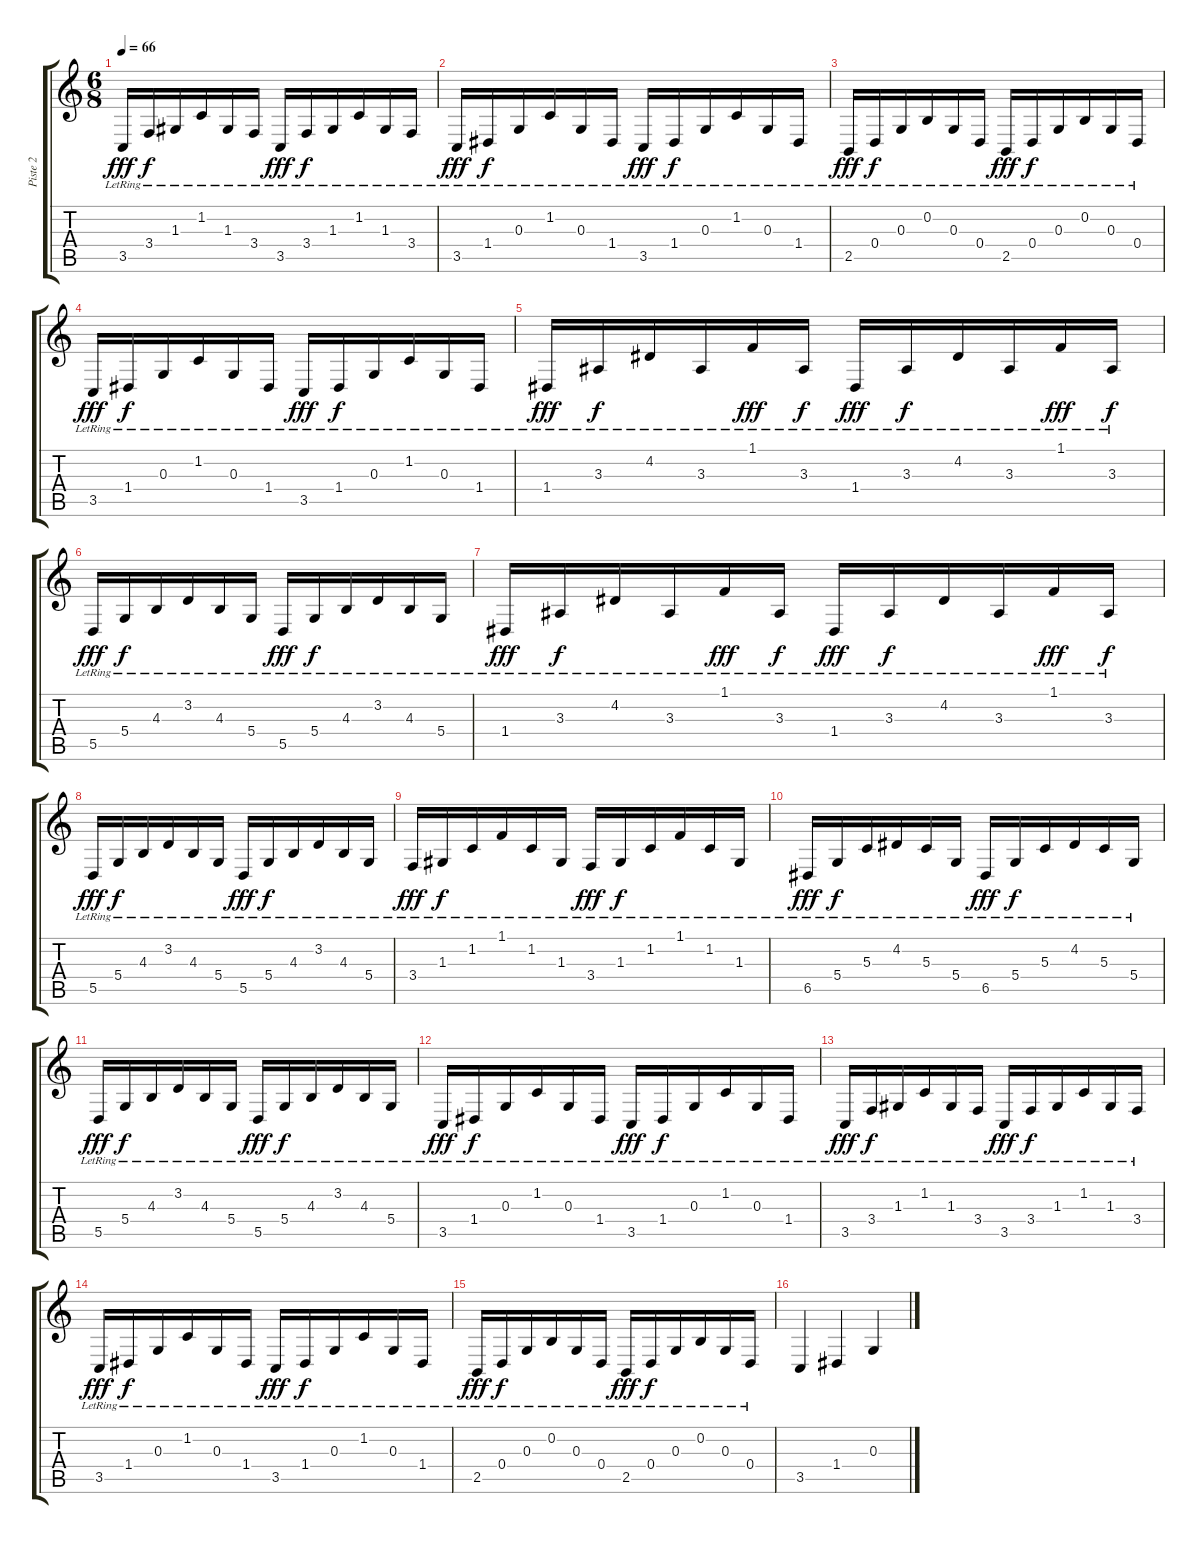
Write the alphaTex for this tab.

\track ("Piste 2" "Piste 2") {instrument acousticgrandpiano}
\staff {score tabs}
\tuning (E4 B3 G3 D3 A2 E2) {hide}
\ts (6 8)
\tempo 66
\clef g2
\ks c
3.5{lr}.16{dy fff} 3.4{lr}.16{dy f} 1.3{lr}.16 1.2{lr}.16 1.3{lr}.16 3.4{lr}.16 3.5{lr}.16{dy fff} 3.4{lr}.16{dy f} 1.3{lr}.16 1.2{lr}.16 1.3{lr}.16 3.4{lr}.16 |
3.5{lr}.16{dy fff} 1.4{lr}.16{dy f} 0.3{lr}.16 1.2{lr}.16 0.3{lr}.16 1.4{lr}.16 3.5{lr}.16{dy fff} 1.4{lr}.16{dy f} 0.3{lr}.16 1.2{lr}.16 0.3{lr}.16 1.4{lr}.16 |
2.5{lr}.16{dy fff} 0.4{lr}.16{dy f} 0.3{lr}.16 0.2{lr}.16 0.3{lr}.16 0.4{lr}.16 2.5{lr}.16{dy fff} 0.4{lr}.16{dy f} 0.3{lr}.16 0.2{lr}.16 0.3{lr}.16 0.4{lr}.16 |
3.5{lr}.16{dy fff} 1.4{lr}.16{dy f} 0.3{lr}.16 1.2{lr}.16 0.3{lr}.16 1.4{lr}.16 3.5{lr}.16{dy fff} 1.4{lr}.16{dy f} 0.3{lr}.16 1.2{lr}.16 0.3{lr}.16 1.4{lr}.16 |
1.4{lr}.16{dy fff} 3.3{lr}.16{dy f} 4.2{lr}.16 3.3{lr}.16 1.1{lr}.16{dy fff} 3.3{lr}.16{dy f} 1.4{lr}.16{dy fff} 3.3{lr}.16{dy f} 4.2{lr}.16 3.3{lr}.16 1.1{lr}.16{dy fff} 3.3{lr}.16{dy f} |
5.5{lr}.16{dy fff} 5.4{lr}.16{dy f} 4.3{lr}.16 3.2{lr}.16 4.3{lr}.16 5.4{lr}.16 5.5{lr}.16{dy fff} 5.4{lr}.16{dy f} 4.3{lr}.16 3.2{lr}.16 4.3{lr}.16 5.4{lr}.16 |
1.4{lr}.16{dy fff} 3.3{lr}.16{dy f} 4.2{lr}.16 3.3{lr}.16 1.1{lr}.16{dy fff} 3.3{lr}.16{dy f} 1.4{lr}.16{dy fff} 3.3{lr}.16{dy f} 4.2{lr}.16 3.3{lr}.16 1.1{lr}.16{dy fff} 3.3{lr}.16{dy f} |
5.5{lr}.16{dy fff} 5.4{lr}.16{dy f} 4.3{lr}.16 3.2{lr}.16 4.3{lr}.16 5.4{lr}.16 5.5{lr}.16{dy fff} 5.4{lr}.16{dy f} 4.3{lr}.16 3.2{lr}.16 4.3{lr}.16 5.4{lr}.16 |
3.4{lr}.16{dy fff} 1.3{lr}.16{dy f} 1.2{lr}.16 1.1{lr}.16 1.2{lr}.16 1.3{lr}.16 3.4{lr}.16{dy fff} 1.3{lr}.16{dy f} 1.2{lr}.16 1.1{lr}.16 1.2{lr}.16 1.3{lr}.16 |
6.5{lr}.16{dy fff} 5.4{lr}.16{dy f} 5.3{lr}.16 4.2{lr}.16 5.3{lr}.16 5.4{lr}.16 6.5{lr}.16{dy fff} 5.4{lr}.16{dy f} 5.3{lr}.16 4.2{lr}.16 5.3{lr}.16 5.4{lr}.16 |
5.5{lr}.16{dy fff} 5.4{lr}.16{dy f} 4.3{lr}.16 3.2{lr}.16 4.3{lr}.16 5.4{lr}.16 5.5{lr}.16{dy fff} 5.4{lr}.16{dy f} 4.3{lr}.16 3.2{lr}.16 4.3{lr}.16 5.4{lr}.16 |
3.5{lr}.16{dy fff} 1.4{lr}.16{dy f} 0.3{lr}.16 1.2{lr}.16 0.3{lr}.16 1.4{lr}.16 3.5{lr}.16{dy fff} 1.4{lr}.16{dy f} 0.3{lr}.16 1.2{lr}.16 0.3{lr}.16 1.4{lr}.16 |
3.5{lr}.16{dy fff} 3.4{lr}.16{dy f} 1.3{lr}.16 1.2{lr}.16 1.3{lr}.16 3.4{lr}.16 3.5{lr}.16{dy fff} 3.4{lr}.16{dy f} 1.3{lr}.16 1.2{lr}.16 1.3{lr}.16 3.4{lr}.16 |
3.5{lr}.16{dy fff} 1.4{lr}.16{dy f} 0.3{lr}.16 1.2{lr}.16 0.3{lr}.16 1.4{lr}.16 3.5{lr}.16{dy fff} 1.4{lr}.16{dy f} 0.3{lr}.16 1.2{lr}.16 0.3{lr}.16 1.4{lr}.16 |
2.5{lr}.16{dy fff} 0.4{lr}.16{dy f} 0.3{lr}.16 0.2{lr}.16 0.3{lr}.16 0.4{lr}.16 2.5{lr}.16{dy fff} 0.4{lr}.16{dy f} 0.3{lr}.16 0.2{lr}.16 0.3{lr}.16 0.4{lr}.16 |
3.5.4 1.4.4 0.3.4
